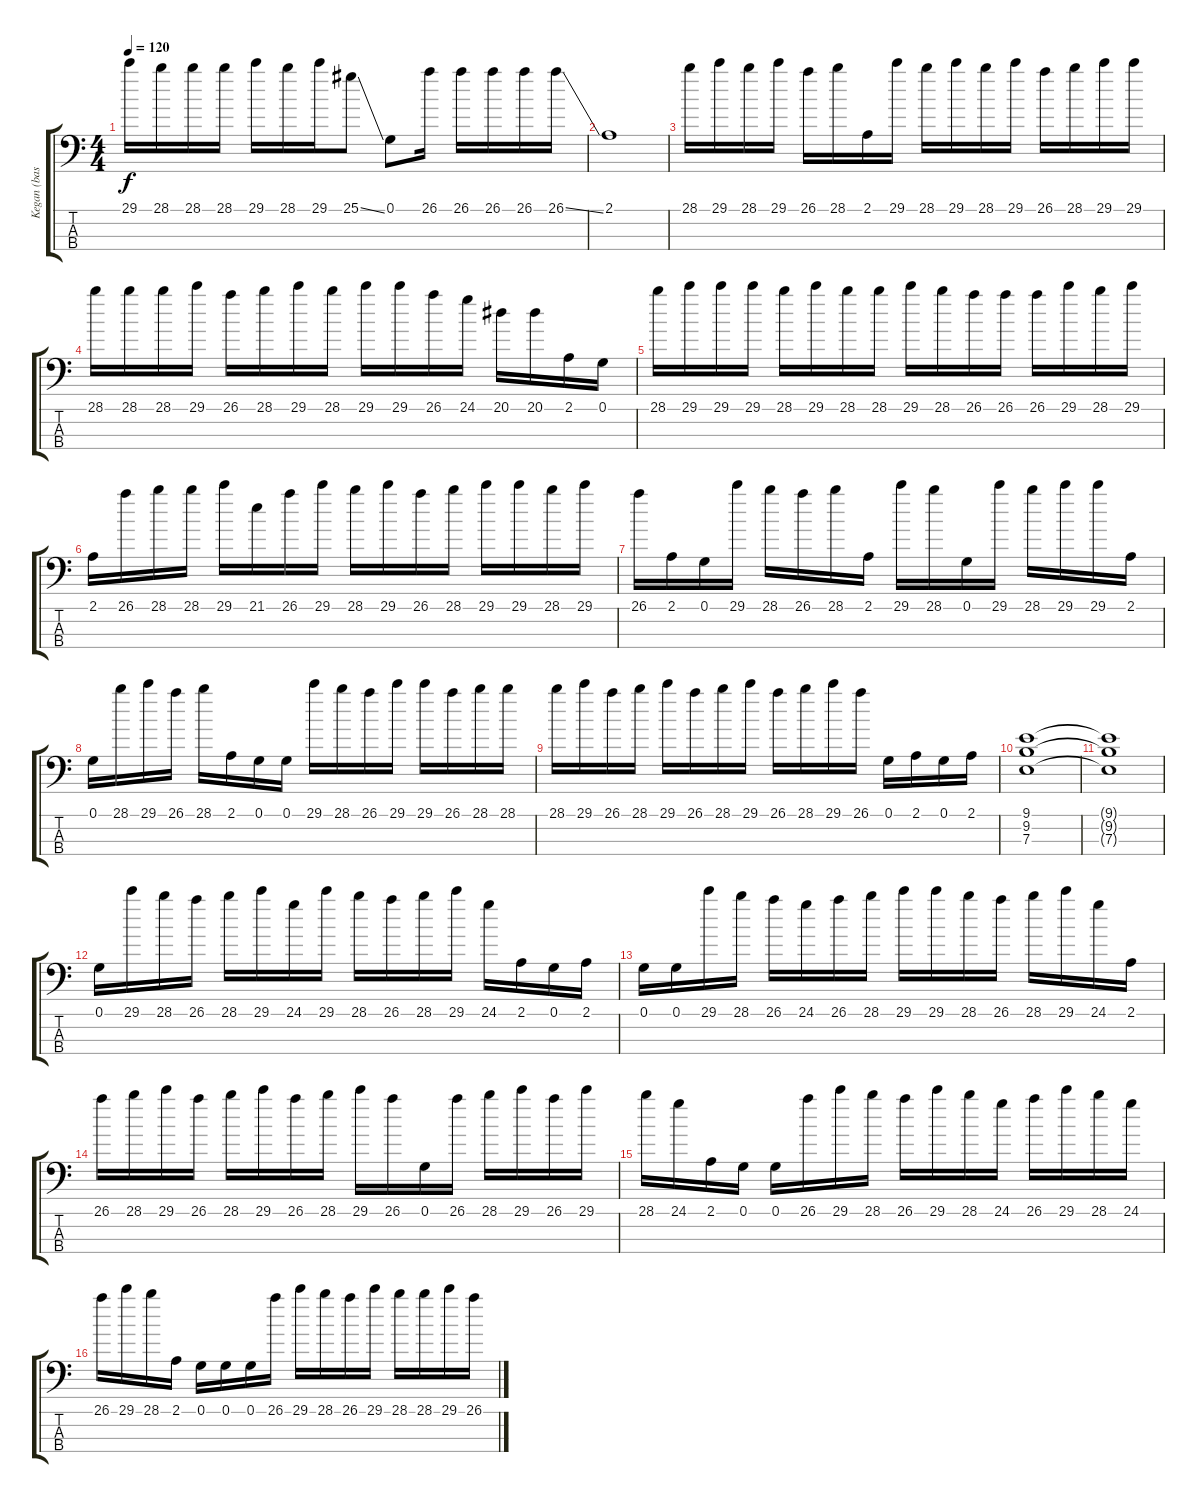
\track ("Kegan (base)" "Kegan (bas") {instrument electricbassfinger}
\staff {score tabs}
\tuning (G2 D2 A1 E1) {hide}
\ts (4 4)
\tempo 120
\clef f4
\ks c
29.1.16{dy f} 28.1.16 28.1.16 28.1.16 29.1.16 28.1.16 29.1.16 25.1{ss}.8 0.1.8 26.1.16 26.1.16 26.1.16 26.1.16 26.1{ss}.16 |
2.1.1 |
28.1.16 29.1.16 28.1.16 29.1.16 26.1.16 28.1.16 2.1.16 29.1.16 28.1.16 29.1.16 28.1.16 29.1.16 26.1.16 28.1.16 29.1.16 29.1.16 |
28.1.16 28.1.16 28.1.16 29.1.16 26.1.16 28.1.16 29.1.16 28.1.16 29.1.16 29.1.16 26.1.16 24.1.16 20.1.16 20.1.16 2.1.16 0.1.16 |
28.1.16 29.1.16 29.1.16 29.1.16 28.1.16 29.1.16 28.1.16 28.1.16 29.1.16 28.1.16 26.1.16 26.1.16 26.1.16 29.1.16 28.1.16 29.1.16 |
2.1.16 26.1.16 28.1.16 28.1.16 29.1.16 21.1.16 26.1.16 29.1.16 28.1.16 29.1.16 26.1.16 28.1.16 29.1.16 29.1.16 28.1.16 29.1.16 |
26.1.16 2.1.16 0.1.16 29.1.16 28.1.16 26.1.16 28.1.16 2.1.16 29.1.16 28.1.16 0.1.16 29.1.16 28.1.16 29.1.16 29.1.16 2.1.16 |
0.1.16 28.1.16 29.1.16 26.1.16 28.1.16 2.1.16 0.1.16 0.1.16 29.1.16 28.1.16 26.1.16 29.1.16 29.1.16 26.1.16 28.1.16 28.1.16 |
28.1.16 29.1.16 26.1.16 28.1.16 29.1.16 26.1.16 28.1.16 29.1.16 26.1.16 28.1.16 29.1.16 26.1.16 0.1.16 2.1.16 0.1.16 2.1.16 |
(9.1 9.2 7.3).1 |
(9.1{t} 9.2{t} 7.3{t}).1 |
0.1.16 29.1.16 28.1.16 26.1.16 28.1.16 29.1.16 24.1.16 29.1.16 28.1.16 26.1.16 28.1.16 29.1.16 24.1.16 2.1.16 0.1.16 2.1.16 |
0.1.16 0.1.16 29.1.16 28.1.16 26.1.16 24.1.16 26.1.16 28.1.16 29.1.16 29.1.16 28.1.16 26.1.16 28.1.16 29.1.16 24.1.16 2.1.16 |
26.1.16 28.1.16 29.1.16 26.1.16 28.1.16 29.1.16 26.1.16 28.1.16 29.1.16 26.1.16 0.1.16 26.1.16 28.1.16 29.1.16 26.1.16 29.1.16 |
28.1.16 24.1.16 2.1.16 0.1.16 0.1.16 26.1.16 29.1.16 28.1.16 26.1.16 29.1.16 28.1.16 24.1.16 26.1.16 29.1.16 28.1.16 24.1.16 |
26.1.16 29.1.16 28.1.16 2.1.16 0.1.16 0.1.16 0.1.16 26.1.16 29.1.16 28.1.16 26.1.16 29.1.16 28.1.16 28.1.16 29.1.16 26.1.16
